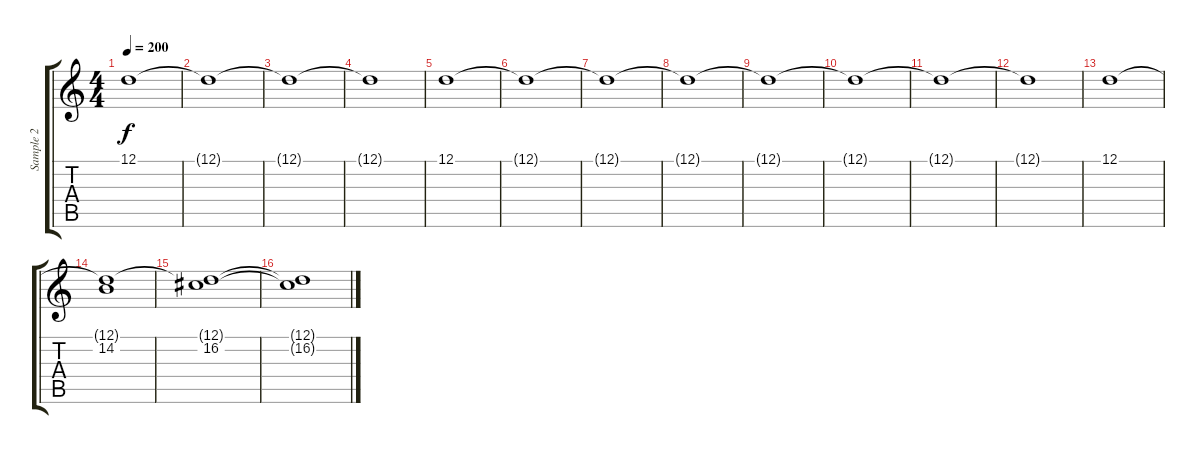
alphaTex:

\track ("Sample 2" "Sample 2") {instrument pad6metallic}
\staff {score tabs}
\tuning (D4 A3 F3 C3 G2 C2) {hide}
\ts (4 4)
\tempo 200
\clef g2
\ks c
12.1{t}.1{dy f} |
12.1{t}.1 |
12.1{t}.1 |
12.1{t}.1 |
12.1.1 |
12.1{t}.1 |
12.1{t}.1 |
12.1{t}.1 |
12.1{t}.1 |
12.1{t}.1 |
12.1{t}.1 |
12.1{t}.1 |
12.1.1 |
(12.1{t} 14.2).1 |
(12.1{t} 16.2).1 |
(12.1{t} 16.2{t}).1
